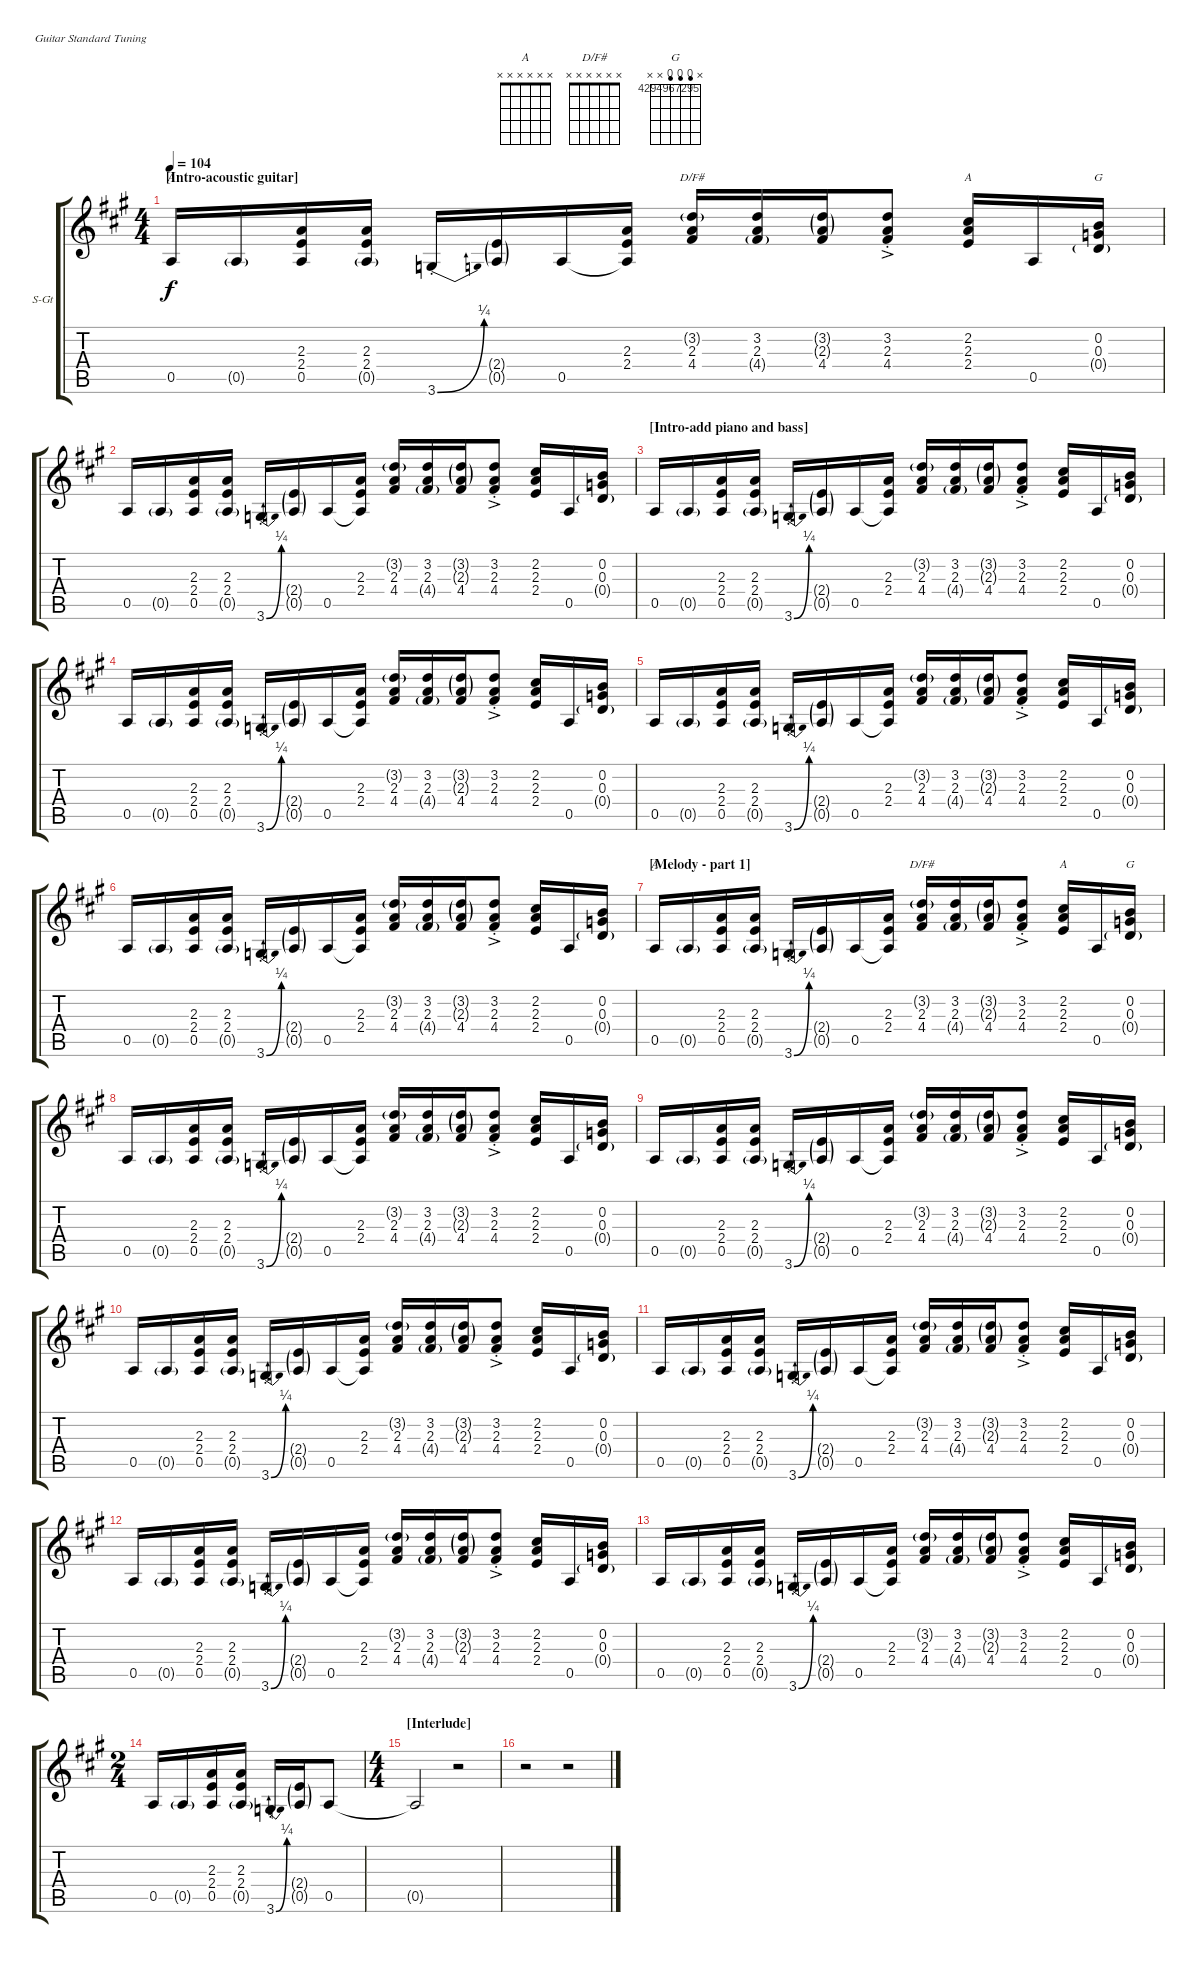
\bracketExtendMode groupsimilarinstruments
\firstSystemTrackNameOrientation horizontal
\otherSystemsTrackNameOrientation horizontal
\track ("Acoustic Guitar" "S-Gt") {instrument acousticguitarsteel}
\staff {score tabs}
\tuning (E4 B3 G3 D3 A2 E2)
\chord ("A" x 2 2 2 0 x) {showfingering false barre (2 2)}
\chord ("D/F#" x x x x x x)
\chord ("A" x x x x x x)
\chord ("G" x 4294967294 4294967294 4294967294 x x) {firstfret 4294967295 showfingering false}
\ts (4 4)
\beaming (8 2 2 2 2)
\section ("" "[Intro-acoustic guitar]")
\tempo 104
\clef g2
\ks a
0.5.16{ch "A" dy f instrument acousticguitarsteel} 0.5{g}.16 (2.3 2.4 0.5).16 (2.3 2.4 0.5{g}).16 3.6{be (bend 0 0 24.599999999999998 1) st}.16 (0.5{g} 2.4{g}).16 0.5.16 (2.3 2.4 0.5{t}).16 (3.2{g} 2.3 4.4).16{ch "D/F#"} (3.2 2.3 4.4{g}).16 (3.2{g} 2.3{g} 4.4).16 (3.2{ac st} 2.3{st} 4.4{st}).8 (2.2 2.3 2.4).16{ch "A"} 0.5.16 (0.3 0.4{g} 0.2).16{ch "G"} |
0.5.16 0.5{g}.16 (2.3 2.4 0.5).16 (2.3 2.4 0.5{g}).16 3.6{be (bend 0 0 24.599999999999998 1) st}.16 (0.5{g} 2.4{g}).16 0.5.16 (2.3 2.4 0.5{t}).16 (3.2{g} 2.3 4.4).16 (3.2 2.3 4.4{g}).16 (3.2{g} 2.3{g} 4.4).16 (3.2{ac st} 2.3{st} 4.4{st}).8 (2.2 2.3 2.4).16 0.5.16 (0.3 0.4{g} 0.2).16 |
\section ("" "[Intro-add piano and bass]")
0.5.16 0.5{g}.16 (2.3 2.4 0.5).16 (2.3 2.4 0.5{g}).16 3.6{be (bend 0 0 24.599999999999998 1) st}.16 (0.5{g} 2.4{g}).16 0.5.16 (2.3 2.4 0.5{t}).16 (3.2{g} 2.3 4.4).16 (3.2 2.3 4.4{g}).16 (3.2{g} 2.3{g} 4.4).16 (3.2{ac st} 2.3{st} 4.4{st}).8 (2.2 2.3 2.4).16 0.5.16 (0.3 0.4{g} 0.2).16 |
0.5.16 0.5{g}.16 (2.3 2.4 0.5).16 (2.3 2.4 0.5{g}).16 3.6{be (bend 0 0 24.599999999999998 1) st}.16 (0.5{g} 2.4{g}).16 0.5.16 (2.3 2.4 0.5{t}).16 (3.2{g} 2.3 4.4).16 (3.2 2.3 4.4{g}).16 (3.2{g} 2.3{g} 4.4).16 (3.2{ac st} 2.3{st} 4.4{st}).8 (2.2 2.3 2.4).16 0.5.16 (0.3 0.4{g} 0.2).16 |
0.5.16 0.5{g}.16 (2.3 2.4 0.5).16 (2.3 2.4 0.5{g}).16 3.6{be (bend 0 0 24.599999999999998 1) st}.16 (0.5{g} 2.4{g}).16 0.5.16 (2.3 2.4 0.5{t}).16 (3.2{g} 2.3 4.4).16 (3.2 2.3 4.4{g}).16 (3.2{g} 2.3{g} 4.4).16 (3.2{ac st} 2.3{st} 4.4{st}).8 (2.2 2.3 2.4).16 0.5.16 (0.3 0.4{g} 0.2).16 |
0.5.16 0.5{g}.16 (2.3 2.4 0.5).16 (2.3 2.4 0.5{g}).16 3.6{be (bend 0 0 24.599999999999998 1) st}.16 (0.5{g} 2.4{g}).16 0.5.16 (2.3 2.4 0.5{t}).16 (3.2{g} 2.3 4.4).16 (3.2 2.3 4.4{g}).16 (3.2{g} 2.3{g} 4.4).16 (3.2{ac st} 2.3{st} 4.4{st}).8 (2.2 2.3 2.4).16 0.5.16 (0.3 0.4{g} 0.2).16 |
\section ("" "[Melody - part 1]")
0.5.16{ch "A"} 0.5{g}.16 (2.3 2.4 0.5).16 (2.3 2.4 0.5{g}).16 3.6{be (bend 0 0 24.599999999999998 1) st}.16 (0.5{g} 2.4{g}).16 0.5.16 (2.3 2.4 0.5{t}).16 (3.2{g} 2.3 4.4).16{ch "D/F#"} (3.2 2.3 4.4{g}).16 (3.2{g} 2.3{g} 4.4).16 (3.2{ac st} 2.3{st} 4.4{st}).8 (2.2 2.3 2.4).16{ch "A"} 0.5.16 (0.3 0.4{g} 0.2).16{ch "G"} |
0.5.16 0.5{g}.16 (2.3 2.4 0.5).16 (2.3 2.4 0.5{g}).16 3.6{be (bend 0 0 24.599999999999998 1) st}.16 (0.5{g} 2.4{g}).16 0.5.16 (2.3 2.4 0.5{t}).16 (3.2{g} 2.3 4.4).16 (3.2 2.3 4.4{g}).16 (3.2{g} 2.3{g} 4.4).16 (3.2{ac st} 2.3{st} 4.4{st}).8 (2.2 2.3 2.4).16 0.5.16 (0.3 0.4{g} 0.2).16 |
0.5.16 0.5{g}.16 (2.3 2.4 0.5).16 (2.3 2.4 0.5{g}).16 3.6{be (bend 0 0 24.599999999999998 1) st}.16 (0.5{g} 2.4{g}).16 0.5.16 (2.3 2.4 0.5{t}).16 (3.2{g} 2.3 4.4).16 (3.2 2.3 4.4{g}).16 (3.2{g} 2.3{g} 4.4).16 (3.2{ac st} 2.3{st} 4.4{st}).8 (2.2 2.3 2.4).16 0.5.16 (0.3 0.4{g} 0.2).16 |
0.5.16 0.5{g}.16 (2.3 2.4 0.5).16 (2.3 2.4 0.5{g}).16 3.6{be (bend 0 0 24.599999999999998 1) st}.16 (0.5{g} 2.4{g}).16 0.5.16 (2.3 2.4 0.5{t}).16 (3.2{g} 2.3 4.4).16 (3.2 2.3 4.4{g}).16 (3.2{g} 2.3{g} 4.4).16 (3.2{ac st} 2.3{st} 4.4{st}).8 (2.2 2.3 2.4).16 0.5.16 (0.3 0.4{g} 0.2).16 |
0.5.16 0.5{g}.16 (2.3 2.4 0.5).16 (2.3 2.4 0.5{g}).16 3.6{be (bend 0 0 24.599999999999998 1) st}.16 (0.5{g} 2.4{g}).16 0.5.16 (2.3 2.4 0.5{t}).16 (3.2{g} 2.3 4.4).16 (3.2 2.3 4.4{g}).16 (3.2{g} 2.3{g} 4.4).16 (3.2{ac st} 2.3{st} 4.4{st}).8 (2.2 2.3 2.4).16 0.5.16 (0.3 0.4{g} 0.2).16 |
0.5.16 0.5{g}.16 (2.3 2.4 0.5).16 (2.3 2.4 0.5{g}).16 3.6{be (bend 0 0 24.599999999999998 1) st}.16 (0.5{g} 2.4{g}).16 0.5.16 (2.3 2.4 0.5{t}).16 (3.2{g} 2.3 4.4).16 (3.2 2.3 4.4{g}).16 (3.2{g} 2.3{g} 4.4).16 (3.2{ac st} 2.3{st} 4.4{st}).8 (2.2 2.3 2.4).16 0.5.16 (0.3 0.4{g} 0.2).16 |
0.5.16 0.5{g}.16 (2.3 2.4 0.5).16 (2.3 2.4 0.5{g}).16 3.6{be (bend 0 0 24.599999999999998 1) st}.16 (0.5{g} 2.4{g}).16 0.5.16 (2.3 2.4 0.5{t}).16 (3.2{g} 2.3 4.4).16 (3.2 2.3 4.4{g}).16 (3.2{g} 2.3{g} 4.4).16 (3.2{ac st} 2.3{st} 4.4{st}).8 (2.2 2.3 2.4).16 0.5.16 (0.3 0.4{g} 0.2).16 |
\ts (2 4)
0.5.16 0.5{g}.16 (2.3 2.4 0.5).16 (2.3 2.4 0.5{g}).16 3.6{be (bend 0 0 24.599999999999998 1) st}.16 (0.5{g} 2.4{g}).16 0.5.8 |
\ts (4 4)
\section ("" "[Interlude] ")
0.5{t}.2 r.2 |
r.2 r.2
